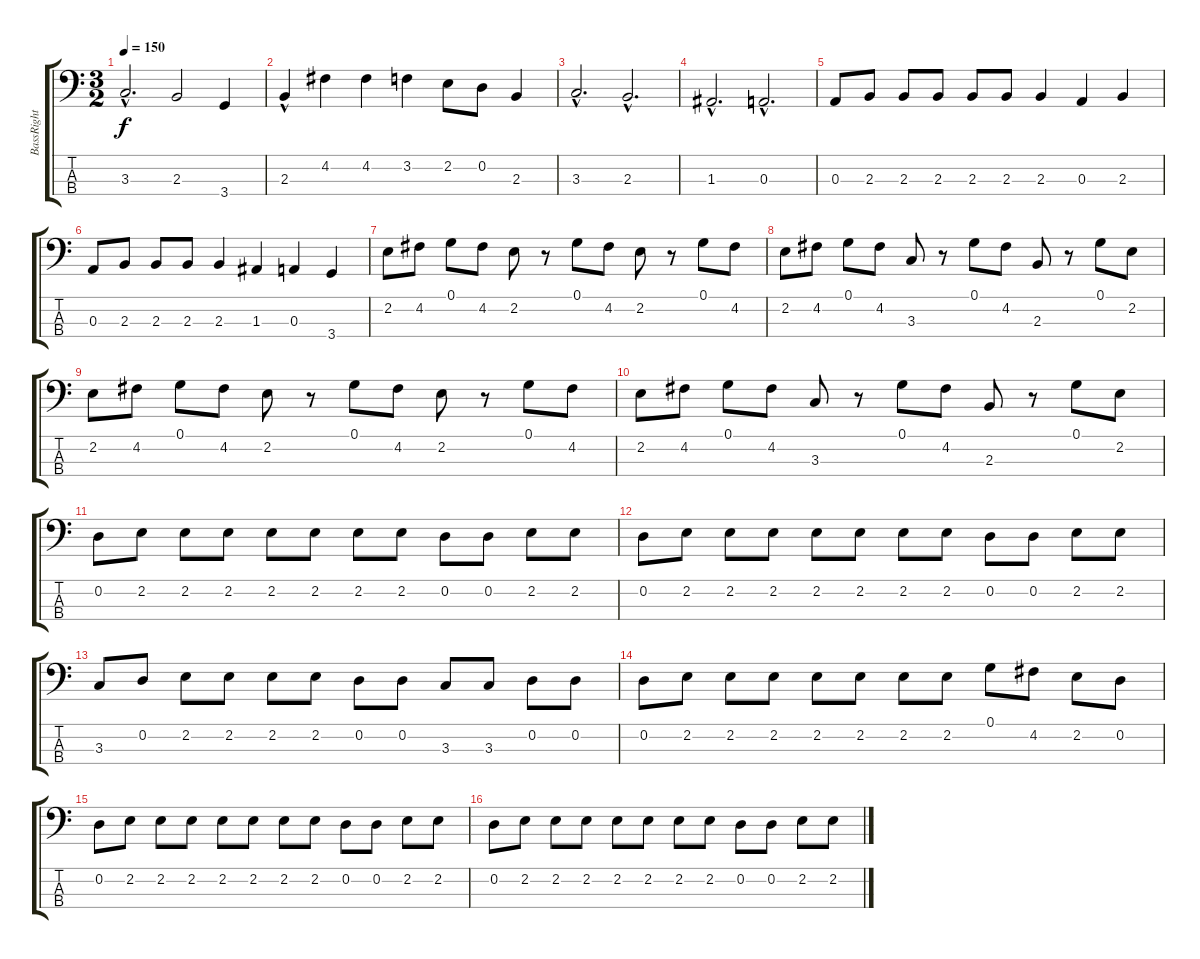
\track ("BassRight" "BassRight") {instrument electricbassfinger}
\staff {score tabs}
\tuning (G2 D2 A1 E1) {hide}
\ts (3 2)
\tempo 150
\clef f4
\ks c
3.3{hac}.2{d dy f} 2.3.2 3.4.4 |
2.3{hac}.4 4.2.4 4.2.4 3.2.4 2.2.8 0.2.8 2.3.4 |
3.3{hac}.2{d} 2.3{hac}.2{d} |
1.3{hac}.2{d} 0.3{hac}.2{d} |
0.3.8 2.3.8 2.3.8 2.3.8 2.3.8 2.3.8 2.3.4 0.3.4 2.3.4 |
0.3.8 2.3.8 2.3.8 2.3.8 2.3.4 1.3.4 0.3.4 3.4.4 |
2.2.8 4.2.8 0.1.8 4.2.8 2.2.8 r.8 0.1.8 4.2.8 2.2.8 r.8 0.1.8 4.2.8 |
2.2.8 4.2.8 0.1.8 4.2.8 3.3.8 r.8 0.1.8 4.2.8 2.3.8 r.8 0.1.8 2.2.8 |
2.2.8 4.2.8 0.1.8 4.2.8 2.2.8 r.8 0.1.8 4.2.8 2.2.8 r.8 0.1.8 4.2.8 |
2.2.8 4.2.8 0.1.8 4.2.8 3.3.8 r.8 0.1.8 4.2.8 2.3.8 r.8 0.1.8 2.2.8 |
0.2.8 2.2.8 2.2.8 2.2.8 2.2.8 2.2.8 2.2.8 2.2.8 0.2.8 0.2.8 2.2.8 2.2.8 |
0.2.8 2.2.8 2.2.8 2.2.8 2.2.8 2.2.8 2.2.8 2.2.8 0.2.8 0.2.8 2.2.8 2.2.8 |
3.3.8 0.2.8 2.2.8 2.2.8 2.2.8 2.2.8 0.2.8 0.2.8 3.3.8 3.3.8 0.2.8 0.2.8 |
0.2.8 2.2.8 2.2.8 2.2.8 2.2.8 2.2.8 2.2.8 2.2.8 0.1.8 4.2.8 2.2.8 0.2.8 |
0.2.8 2.2.8 2.2.8 2.2.8 2.2.8 2.2.8 2.2.8 2.2.8 0.2.8 0.2.8 2.2.8 2.2.8 |
0.2.8 2.2.8 2.2.8 2.2.8 2.2.8 2.2.8 2.2.8 2.2.8 0.2.8 0.2.8 2.2.8 2.2.8
